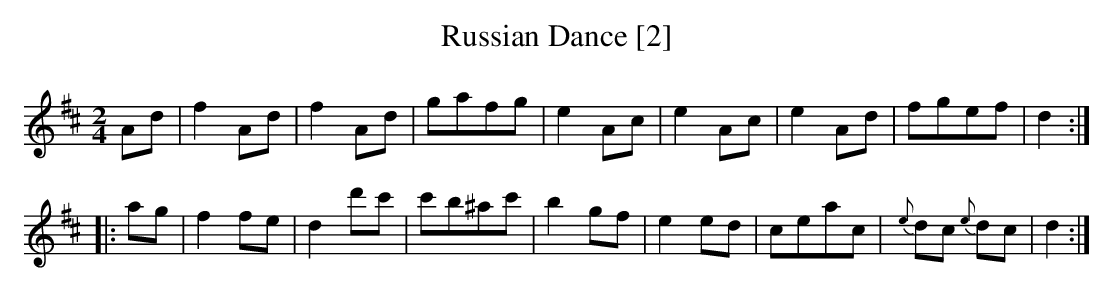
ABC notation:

X:1
T:Russian Dance [2]
M:2/4
L:1/8
K:D
Ad|f2 Ad|f2Ad|gafg|e2 Ac|e2 Ac|e2 Ad|fgef|d2:|
|:ag|f2 fe|d2 d'c'|c'b^ac'|b2 gf|e2 ed|ceac|{e}dc {e}dc|d2:|]
